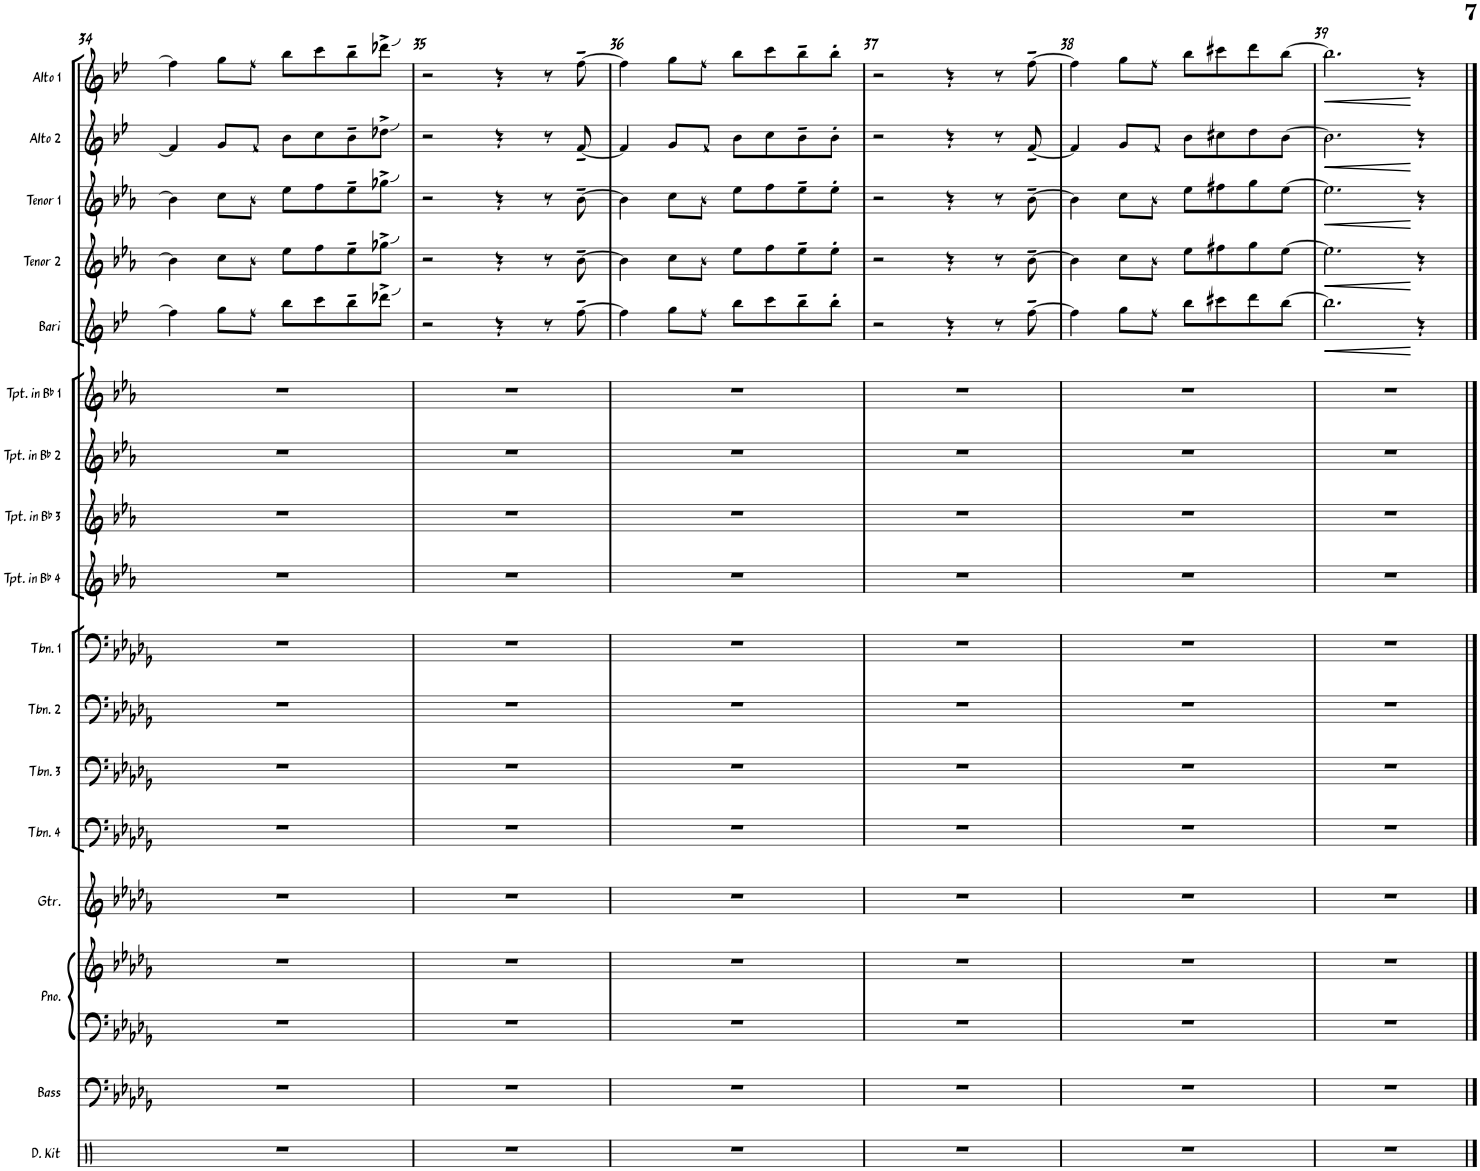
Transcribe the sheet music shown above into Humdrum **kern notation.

**kern	**kern	**kern	**kern	**kern	**kern	**kern	**kern	**kern	**kern	**kern	**kern	**kern	**kern	**dynam	**kern	**dynam	**kern	**dynam	**kern	**dynam	**kern	**dynam
*part17	*part16	*part15	*part15	*part14	*part13	*part12	*part11	*part10	*part9	*part8	*part7	*part6	*part5	*part5	*part4	*part4	*part3	*part3	*part2	*part2	*part1	*part1
*staff18	*staff17	*staff16	*staff15	*staff14	*staff13	*staff12	*staff11	*staff10	*staff9	*staff8	*staff7	*staff6	*staff5	*staff5	*staff4	*staff4	*staff3	*staff3	*staff2	*staff2	*staff1	*staff1
*I"Drum Kit	*I"Acoustic Bass	*I"Piano	*	*I"Guitar	*I"Trombone 4	*I"Trombone 3	*I"Trombone 2	*I"Trombone 1	*I"Trumpet in Bb 4	*I"Trumpet in Bb 3	*I"Trumpet in Bb 2	*I"Trumpet in Bb 1	*I"Bari Sax	*	*I"Tenor Sax 2	*	*I"Tenor Sax 1	*	*I"Alto Sax 2	*	*I"Alto Sax 1	*
*I'D. Kit	*I'Bass	*I'Pno.	*	*I'Gtr.	*I'Tbn. 4	*I'Tbn. 3	*I'Tbn. 2	*I'Tbn. 1	*I'Tpt. in Bb 4	*I'Tpt. in Bb 3	*I'Tpt. in Bb 2	*I'Tpt. in Bb 1	*I'Bari	*	*I'Tenor 2	*	*I'Tenor 1	*	*I'Alto 2	*	*I'Alto 1	*
!!LO:PB:g=z
*clefX	*clefF4	*clefF4	*clefG2	*clefG2	*clefF4	*clefF4	*clefF4	*clefF4	*clefG2	*clefG2	*clefG2	*clefG2	*clefG2	*	*clefG2	*	*clefG2	*	*clefG2	*	*clefG2	*
*	*Trd7c12	*	*	*	*	*	*	*	*Trd1c2	*Trd1c2	*Trd1c2	*Trd1c2	*Trd12c21	*	*Trd8c14	*	*Trd8c14	*	*Trd5c9	*	*Trd5c9	*
*k[]	*k[b-e-a-d-g-]	*k[b-e-a-d-g-]	*k[b-e-a-d-g-]	*k[b-e-a-d-g-]	*k[b-e-a-d-g-]	*k[b-e-a-d-g-]	*k[b-e-a-d-g-]	*k[b-e-a-d-g-]	*k[b-e-a-]	*k[b-e-a-]	*k[b-e-a-]	*k[b-e-a-]	*k[b-e-]	*	*k[b-e-a-]	*	*k[b-e-a-]	*	*k[b-e-]	*	*k[b-e-]	*
*M4/4	*M4/4	*M4/4	*M4/4	*M4/4	*M4/4	*M4/4	*M4/4	*M4/4	*M4/4	*M4/4	*M4/4	*M4/4	*M4/4	*	*M4/4	*	*M4/4	*	*M4/4	*	*M4/4	*
=34	=34	=34	=34	=34	=34	=34	=34	=34	=34	=34	=34	=34	=34	=34	=34	=34	=34	=34	=34	=34	=34	=34
1r	1r	1r	1r	1r	1r	1r	1r	1r	1r	1r	1r	1r	4ff\]	.	4b-\]	.	4b-\]	.	4f/]	.	4ff\]	.
.	.	.	.	.	.	.	.	.	.	.	.	.	8gg\L	.	8cc\L	.	8cc\L	.	8g/L	.	8gg\L	.
.	.	.	.	.	.	.	.	.	.	.	.	.	8ff\J	.	8b-\J	.	8b-\J	.	8f/J	.	8ff\J	.
.	.	.	.	.	.	.	.	.	.	.	.	.	8bb-\L	.	8ee-\L	.	8ee-\L	.	8b-\L	.	8bb-\L	.
.	.	.	.	.	.	.	.	.	.	.	.	.	8ccc\	.	8ff\	.	8ff\	.	8cc\	.	8ccc\	.
.	.	.	.	.	.	.	.	.	.	.	.	.	8bb-~\	.	8ee-~\	.	8ee-~\	.	8b-~\	.	8bb-~\	.
.	.	.	.	.	.	.	.	.	.	.	.	.	8ddd-X^\J	.	8gg-X^\J	.	8gg-X^\J	.	8dd-X^\J	.	8ddd-X^\J	.
=35	=35	=35	=35	=35	=35	=35	=35	=35	=35	=35	=35	=35	=35	=35	=35	=35	=35	=35	=35	=35	=35	=35
1r	1r	1r	1r	1r	1r	1r	1r	1r	1r	1r	1r	1r	2r	.	2r	.	2r	.	2r	.	2r	.
.	.	.	.	.	.	.	.	.	.	.	.	.	4r	.	4r	.	4r	.	4r	.	4r	.
.	.	.	.	.	.	.	.	.	.	.	.	.	8r	.	8r	.	8r	.	8r	.	8r	.
.	.	.	.	.	.	.	.	.	.	.	.	.	[8ff~\	.	[8b-~\	.	[8b-~\	.	[8f~/	.	[8ff~\	.
=36	=36	=36	=36	=36	=36	=36	=36	=36	=36	=36	=36	=36	=36	=36	=36	=36	=36	=36	=36	=36	=36	=36
1r	1r	1r	1r	1r	1r	1r	1r	1r	1r	1r	1r	1r	4ff\]	.	4b-\]	.	4b-\]	.	4f/]	.	4ff\]	.
.	.	.	.	.	.	.	.	.	.	.	.	.	8gg\L	.	8cc\L	.	8cc\L	.	8g/L	.	8gg\L	.
.	.	.	.	.	.	.	.	.	.	.	.	.	8ff\J	.	8b-\J	.	8b-\J	.	8f/J	.	8ff\J	.
.	.	.	.	.	.	.	.	.	.	.	.	.	8bb-\L	.	8ee-\L	.	8ee-\L	.	8b-\L	.	8bb-\L	.
.	.	.	.	.	.	.	.	.	.	.	.	.	8ccc\	.	8ff\	.	8ff\	.	8cc\	.	8ccc\	.
.	.	.	.	.	.	.	.	.	.	.	.	.	8bb-~\	.	8ee-~\	.	8ee-~\	.	8b-~\	.	8bb-~\	.
.	.	.	.	.	.	.	.	.	.	.	.	.	8bb-'\J	.	8ee-'\J	.	8ee-'\J	.	8b-'\J	.	8bb-'\J	.
=37	=37	=37	=37	=37	=37	=37	=37	=37	=37	=37	=37	=37	=37	=37	=37	=37	=37	=37	=37	=37	=37	=37
1r	1r	1r	1r	1r	1r	1r	1r	1r	1r	1r	1r	1r	2r	.	2r	.	2r	.	2r	.	2r	.
.	.	.	.	.	.	.	.	.	.	.	.	.	4r	.	4r	.	4r	.	4r	.	4r	.
.	.	.	.	.	.	.	.	.	.	.	.	.	8r	.	8r	.	8r	.	8r	.	8r	.
.	.	.	.	.	.	.	.	.	.	.	.	.	[8ff~\	.	[8b-~\	.	[8b-~\	.	[8f~/	.	[8ff~\	.
=38	=38	=38	=38	=38	=38	=38	=38	=38	=38	=38	=38	=38	=38	=38	=38	=38	=38	=38	=38	=38	=38	=38
1r	1r	1r	1r	1r	1r	1r	1r	1r	1r	1r	1r	1r	4ff\]	.	4b-\]	.	4b-\]	.	4f/]	.	4ff\]	.
.	.	.	.	.	.	.	.	.	.	.	.	.	8gg\L	.	8cc\L	.	8cc\L	.	8g/L	.	8gg\L	.
.	.	.	.	.	.	.	.	.	.	.	.	.	8ff\J	.	8b-\J	.	8b-\J	.	8f/J	.	8ff\J	.
.	.	.	.	.	.	.	.	.	.	.	.	.	8bb-\L	.	8ee-\L	.	8ee-\L	.	8b-\L	.	8bb-\L	.
.	.	.	.	.	.	.	.	.	.	.	.	.	8ccc#X\	.	8ff#X\	.	8ff#X\	.	8cc#X\	.	8ccc#X\	.
.	.	.	.	.	.	.	.	.	.	.	.	.	8ddd\	.	8gg\	.	8gg\	.	8dd\	.	8ddd\	.
.	.	.	.	.	.	.	.	.	.	.	.	.	[8bb-\J	.	[8ee-\J	.	[8ee-\J	.	[8b-\J	.	[8bb-\J	.
=39	=39	=39	=39	=39	=39	=39	=39	=39	=39	=39	=39	=39	=39	=39	=39	=39	=39	=39	=39	=39	=39	=39
!	!	!	!	!	!	!	!	!	!	!	!	!	!	!LO:HP:b	!	!LO:HP:b	!	!LO:HP:b	!	!LO:HP:b	!	!LO:HP:b
1r	1r	1r	1r	1r	1r	1r	1r	1r	1r	1r	1r	1r	2.bb-\]	<	2.ee-\]	<	2.ee-\]	<	2.b-\]	<	2.bb-\]	<
.	.	.	.	.	.	.	.	.	.	.	.	.	4r	[	4r	[	4r	[	4r	[	4r	[
==	==	==	==	==	==	==	==	==	==	==	==	==	==	==	==	==	==	==	==	==	==	==
*-	*-	*-	*-	*-	*-	*-	*-	*-	*-	*-	*-	*-	*-	*-	*-	*-	*-	*-	*-	*-	*-	*-
